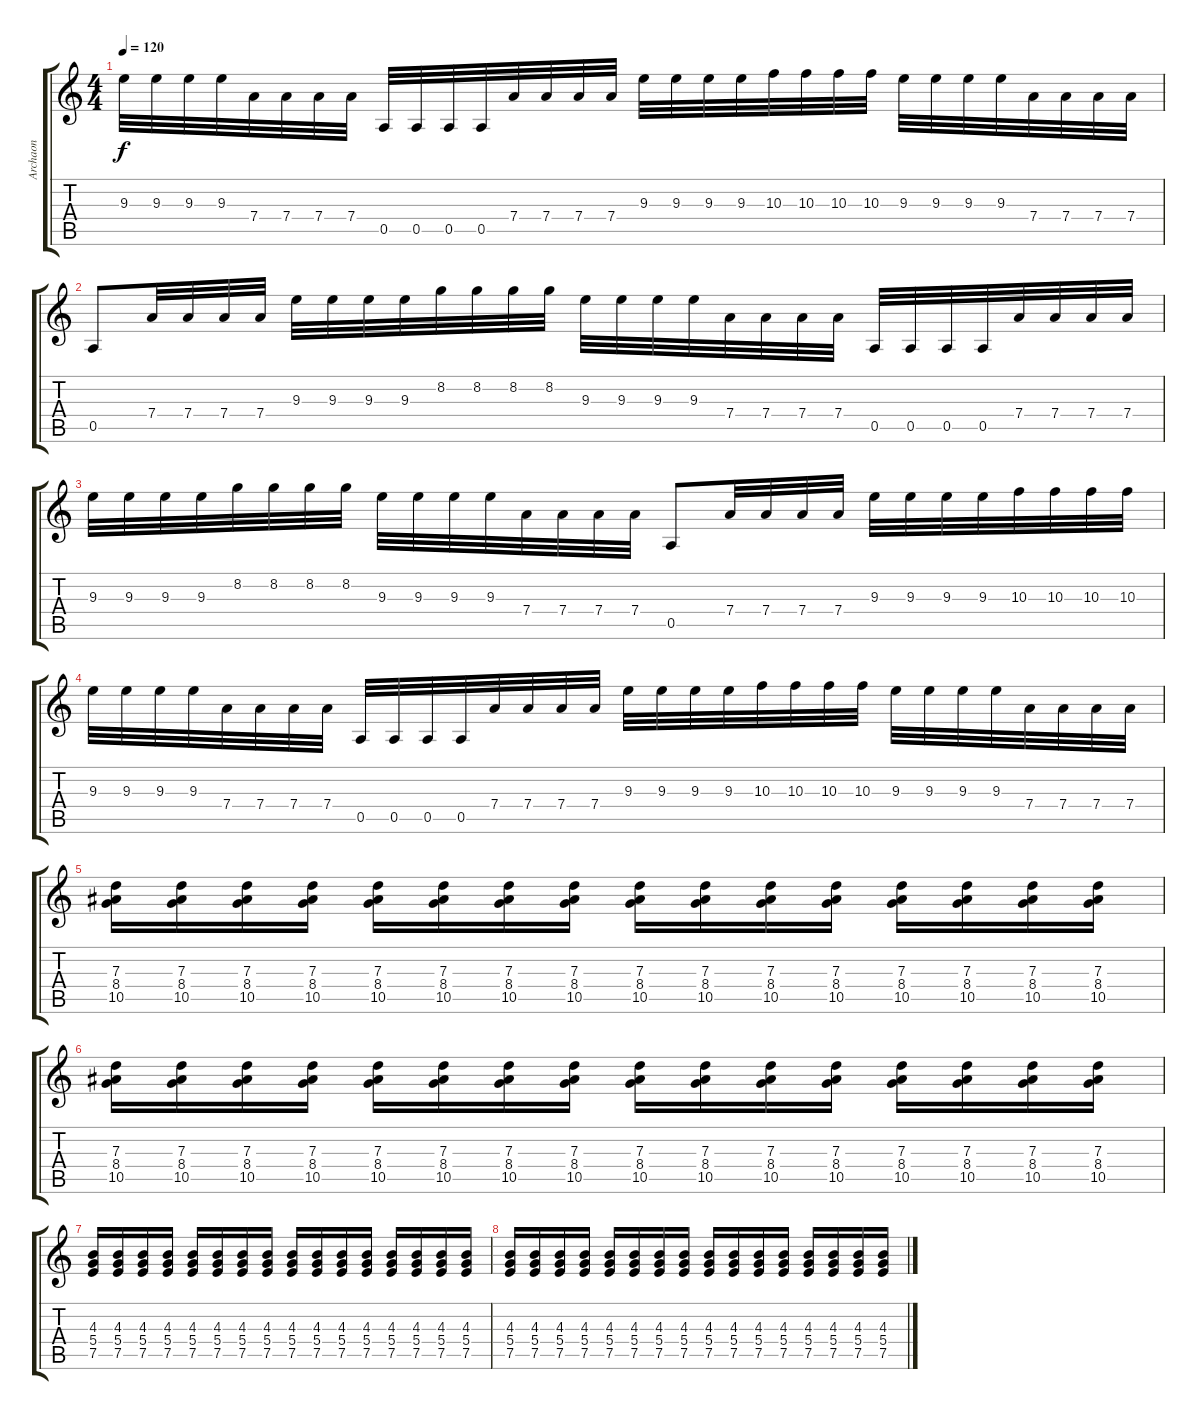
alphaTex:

\track ("Archaon" "Archaon") {instrument distortionguitar}
\staff {score tabs}
\tuning (E4 B3 G3 D3 A2 E2) {hide}
\ts (4 4)
\tempo 120
\clef g2
\ks c
9.3.32{dy f} 9.3.32 9.3.32 9.3.32 7.4.32 7.4.32 7.4.32 7.4.32 0.5.32 0.5.32 0.5.32 0.5.32 7.4.32 7.4.32 7.4.32 7.4.32 9.3.32 9.3.32 9.3.32 9.3.32 10.3.32 10.3.32 10.3.32 10.3.32 9.3.32 9.3.32 9.3.32 9.3.32 7.4.32 7.4.32 7.4.32 7.4.32 |
0.5.8 7.4.32 7.4.32 7.4.32 7.4.32 9.3.32 9.3.32 9.3.32 9.3.32 8.2.32 8.2.32 8.2.32 8.2.32 9.3.32 9.3.32 9.3.32 9.3.32 7.4.32 7.4.32 7.4.32 7.4.32 0.5.32 0.5.32 0.5.32 0.5.32 7.4.32 7.4.32 7.4.32 7.4.32 |
9.3.32 9.3.32 9.3.32 9.3.32 8.2.32 8.2.32 8.2.32 8.2.32 9.3.32 9.3.32 9.3.32 9.3.32 7.4.32 7.4.32 7.4.32 7.4.32 0.5.8 7.4.32 7.4.32 7.4.32 7.4.32 9.3.32 9.3.32 9.3.32 9.3.32 10.3.32 10.3.32 10.3.32 10.3.32 |
9.3.32 9.3.32 9.3.32 9.3.32 7.4.32 7.4.32 7.4.32 7.4.32 0.5.32 0.5.32 0.5.32 0.5.32 7.4.32 7.4.32 7.4.32 7.4.32 9.3.32 9.3.32 9.3.32 9.3.32 10.3.32 10.3.32 10.3.32 10.3.32 9.3.32 9.3.32 9.3.32 9.3.32 7.4.32 7.4.32 7.4.32 7.4.32 |
(7.3 8.4 10.5).16 (7.3 8.4 10.5).16 (7.3 8.4 10.5).16 (7.3 8.4 10.5).16 (7.3 8.4 10.5).16 (7.3 8.4 10.5).16 (7.3 8.4 10.5).16 (7.3 8.4 10.5).16 (7.3 8.4 10.5).16 (7.3 8.4 10.5).16 (7.3 8.4 10.5).16 (7.3 8.4 10.5).16 (7.3 8.4 10.5).16 (7.3 8.4 10.5).16 (7.3 8.4 10.5).16 (7.3 8.4 10.5).16 |
(7.3 8.4 10.5).16 (7.3 8.4 10.5).16 (7.3 8.4 10.5).16 (7.3 8.4 10.5).16 (7.3 8.4 10.5).16 (7.3 8.4 10.5).16 (7.3 8.4 10.5).16 (7.3 8.4 10.5).16 (7.3 8.4 10.5).16 (7.3 8.4 10.5).16 (7.3 8.4 10.5).16 (7.3 8.4 10.5).16 (7.3 8.4 10.5).16 (7.3 8.4 10.5).16 (7.3 8.4 10.5).16 (7.3 8.4 10.5).16 |
(4.3 5.4 7.5).16 (4.3 5.4 7.5).16 (4.3 5.4 7.5).16 (4.3 5.4 7.5).16 (4.3 5.4 7.5).16 (4.3 5.4 7.5).16 (4.3 5.4 7.5).16 (4.3 5.4 7.5).16 (4.3 5.4 7.5).16 (4.3 5.4 7.5).16 (4.3 5.4 7.5).16 (4.3 5.4 7.5).16 (4.3 5.4 7.5).16 (4.3 5.4 7.5).16 (4.3 5.4 7.5).16 (4.3 5.4 7.5).16 |
(4.3 5.4 7.5).16 (4.3 5.4 7.5).16 (4.3 5.4 7.5).16 (4.3 5.4 7.5).16 (4.3 5.4 7.5).16 (4.3 5.4 7.5).16 (4.3 5.4 7.5).16 (4.3 5.4 7.5).16 (4.3 5.4 7.5).16 (4.3 5.4 7.5).16 (4.3 5.4 7.5).16 (4.3 5.4 7.5).16 (4.3 5.4 7.5).16 (4.3 5.4 7.5).16 (4.3 5.4 7.5).16 (4.3 5.4 7.5).16
